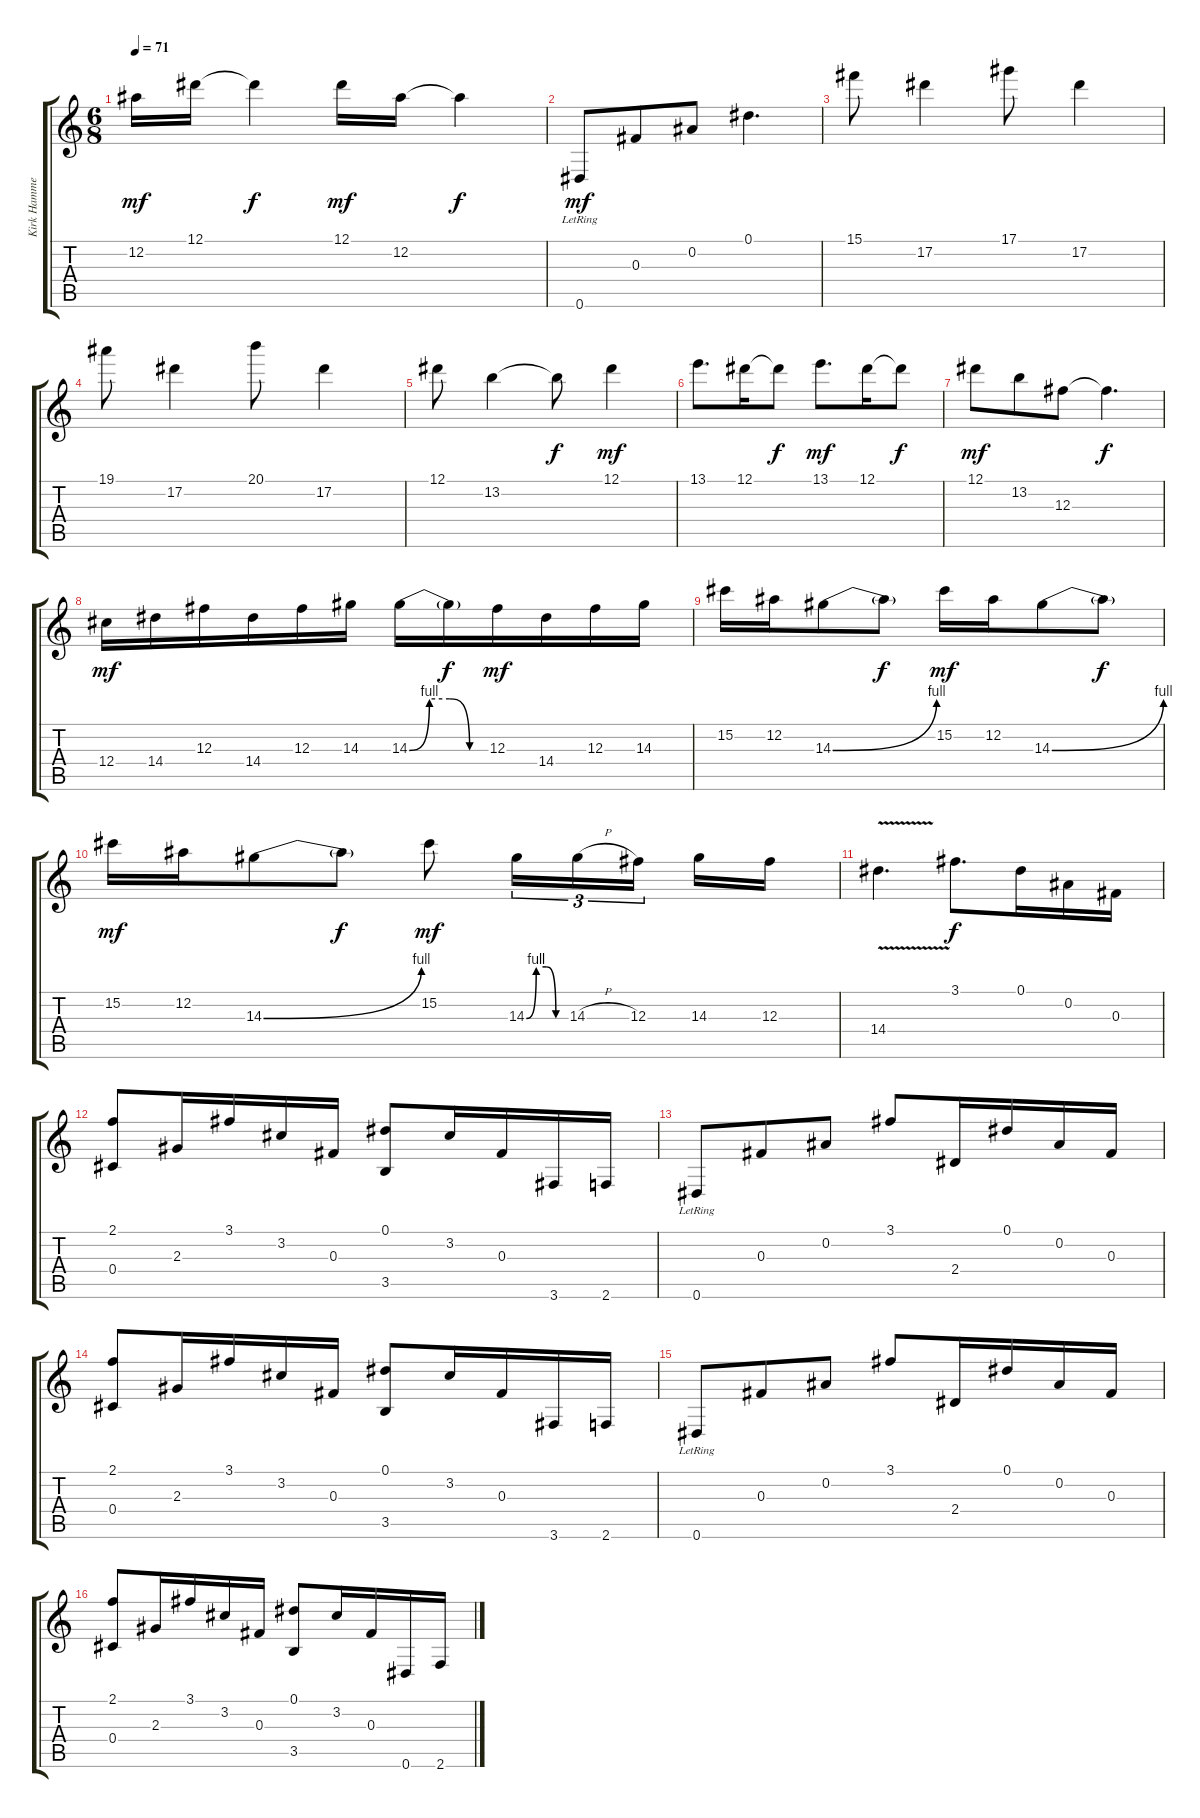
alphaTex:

\track ("Kirk Hammett" "Kirk Hamme") {instrument electricguitarclean}
\staff {score tabs}
\tuning (Eb4 Bb3 Gb3 Db3 Ab2 Eb2) {hide}
\ts (6 8)
\tempo 71
\clef g2
\ks c
12.2.16{dy mf} 12.1.16 12.1{t}.4{dy f} 12.1.16{dy mf} 12.2.16 12.2{t}.4{dy f} |
0.6{lr}.8{dy mf} 0.3.8 0.2.8 0.1.4{d} |
15.1.8 17.2.4 17.1.8 17.2.4 |
19.1.8 17.2.4 20.1.8 17.2.4 |
12.1.8 13.2.4 13.2{t}.8{dy f} 12.1.4{dy mf} |
13.1.8{d} 12.1.16 12.1{t}.8{dy f} 13.1.8{d dy mf} 12.1.16 12.1{t}.8{dy f} |
12.1.8{dy mf} 13.2.8 12.3.8 12.3{t}.4{d dy f} |
12.4.16{dy mf} 14.4.16 12.3.16 14.4.16 12.3.16 14.3.16 14.3{be (custom 0 0 15 4 30 4 45 0 60 0)}.16 14.3{t}.16{dy f} 12.3.16{dy mf} 14.4.16 12.3.16 14.3.16 |
15.2.16 12.2.16 14.3{be (bend 0 0 60 4)}.8 14.3{t}.8{dy f} 15.2.16{dy mf} 12.2.16 14.3{be (bend 0 0 60 4)}.8 14.3{t}.8{dy f} |
15.2.16{dy mf} 12.2.16 14.3{be (bend 0 0 60 4)}.8 14.3{t}.8{dy f} 15.2.8{dy mf} 14.3{be (custom 0 0 15 4 30 4 45 0 60 0)}.16{tu (3 2)} 14.3{h}.16{tu (3 2)} 12.3.16{tu (3 2) beam splitsecondary} 14.3.16 12.3.16 |
14.4{v}.4{d} 3.1.8{d dy f} 0.1.16 0.2.16 0.3.16 |
(2.1 0.4).8 2.3.16 3.1.16 3.2.16 0.3.16 (0.1 3.5).8 3.2.16 0.3.16 3.6.16 2.6.16 |
0.6{lr}.8 0.3.8 0.2.8 3.1.8 2.4.16 0.1.16 0.2.16 0.3.16 |
(2.1 0.4).8 2.3.16 3.1.16 3.2.16 0.3.16 (0.1 3.5).8 3.2.16 0.3.16 3.6.16 2.6.16 |
0.6{lr}.8 0.3.8 0.2.8 3.1.8 2.4.16 0.1.16 0.2.16 0.3.16 |
(2.1 0.4).8 2.3.16 3.1.16 3.2.16 0.3.16 (0.1 3.5).8 3.2.16 0.3.16 0.6.16 2.6.16
